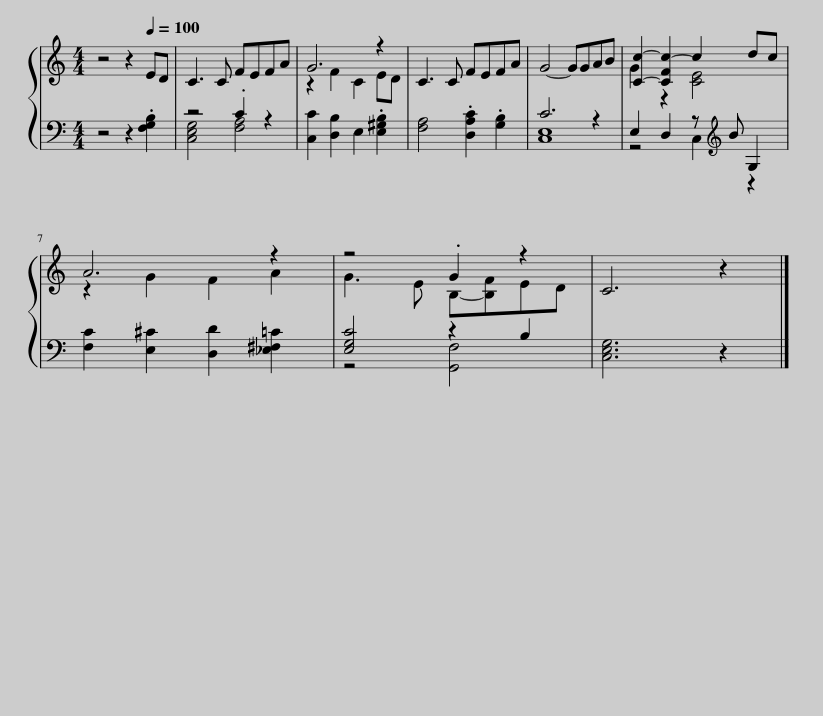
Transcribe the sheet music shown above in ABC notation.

X:1
%%score { ( 1 4 ) | ( 2 3 ) }
L:1/8
M:4/4
I:linebreak $
K:C
V:1 treble
V:4 treble
V:2 bass
V:3 bass
V:1
 z4 z2[Q:1/4=100] ED | C3 C FEFA | G6 z2 | C3 C FEFA | G4- GGAB | %5
 [Cc]2- [CFc-]2 c2 dc |$ A6 z2 | z4 .G2 z2 | C6 z2 |] %9
V:2
 z4 z2 .[F,G,B,]2 | z4 .C2 z2 | [C,C]2 [D,B,]2 E,2 .[E,^G,B,]2 | [F,A,]4 .[D,A,C]2 .[G,B,]2 | C6 z2 | %5
 E,2 D,2 z[K:treble] B G,2 |$ [F,C]2 [E,^C]2 [D,D]2 [_E,^F,=C]2 | [E,G,C]4 z2 B,2 | [C,E,G,]6 z2 |] %9
V:3
 x8 | [C,E,G,]4 [F,A,]4 | x8 | x8 | [C,E,]8 | %5
 z4 C,2[K:treble] z2 |$ x8 | z4 [G,,F,]4 | x8 |] %9
V:4
 x8 | x8 | z2 F2 C2 ED | x8 | x8 | %5
 G2 z2 [CE]4 |$ z2 G2 F2 A2 | G3 E B,-[B,F]ED | x8 |] %9
